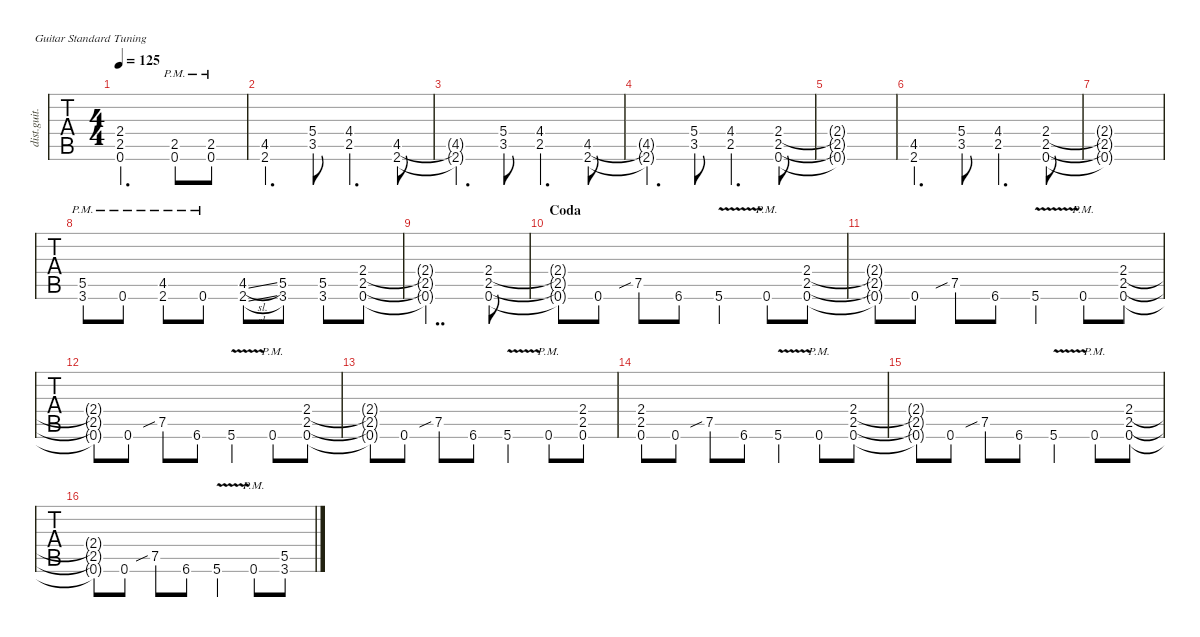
\defaultSystemsLayout 4
\hideDynamics
\bracketExtendMode nobrackets
\track ("Rhythm Guitar 1 (James)" "dist.guit.") {defaultSystemsLayout 4 multiBarRest instrument distortionguitar}
\staff {tabs}
\tuning (E4 B3 G3 D3 A2 E2)
\ts (4 4)
\tempo 125
\clef g2
\ks c
(0.6{t} 2.5{t} 2.4{t}).2{d dy mf} (0.6{pm} 2.5{pm}).8 (0.6{pm} 2.5{pm}).8 |
(2.6{acc #} 4.5{acc #}).4{d} (3.5 5.4).8 (2.5 4.4{acc #}).4{d} (2.6{acc #} 4.5{acc #}).8 |
(2.6{t acc #} 4.5{t acc #}).4{d} (3.5 5.4).8 (2.5 4.4{acc #}).4{d} (2.6{acc #} 4.5{acc #}).8 |
(2.6{t acc #} 4.5{t acc #}).4{d} (3.5 5.4).8 (2.5 4.4{acc #}).4{d} (0.6 2.5 2.4).8 |
(2.4{t} 2.5{t} 0.6{t}).1 |
(2.6{acc #} 4.5{acc #}).4{d} (3.5 5.4).8 (2.5 4.4{acc #}).4{d} (0.6 2.5 2.4).8 |
(0.6{t} 2.5{t} 2.4{t}).1 |
(3.6{pm} 5.5{pm}).8 0.6{pm}.8 (2.6{pm acc #} 4.5{pm acc #}).8 0.6{pm}.8 (2.6{sl acc #} 4.5{sl acc #}).8 (3.6 5.5).8 (5.5 3.6).8 (0.6 2.5 2.4).8 |
(0.6{t} 2.5{t} 2.4{t}).2{dd} (0.6 2.5 2.4).8 |
\section ("" "Coda")
(2.5{t} 0.6{t} 2.4{t}).8 0.6.8 7.5{sib}.8 6.6{acc #}.8 5.6{v}.4 0.6{pm}.8 (0.6 2.5 2.4).8 |
(2.5{t} 0.6{t} 2.4{t}).8 0.6.8 7.5{sib}.8 6.6{acc #}.8 5.6{v}.4 0.6{pm}.8 (0.6 2.5 2.4).8 |
(2.5{t} 0.6{t} 2.4{t}).8 0.6.8 7.5{sib}.8 6.6{acc #}.8 5.6{v}.4 0.6{pm}.8 (0.6 2.5 2.4).8 |
(2.5{t} 0.6{t} 2.4{t}).8 0.6.8 7.5{sib}.8 6.6{acc #}.8 5.6{v}.4 0.6{pm}.8 (0.6 2.5 2.4).8 |
(2.5 0.6 2.4).8 0.6.8 7.5{sib}.8 6.6{acc #}.8 5.6{v}.4 0.6{pm}.8 (0.6 2.5 2.4).8 |
(2.5{t} 0.6{t} 2.4{t}).8 0.6.8 7.5{sib}.8 6.6{acc #}.8 5.6{v}.4 0.6{pm}.8 (0.6 2.5 2.4).8 |
(2.5{t} 0.6{t} 2.4{t}).8 0.6.8 7.5{sib}.8 6.6{acc #}.8 5.6{v}.4 0.6{pm}.8 (3.6 5.5).8
